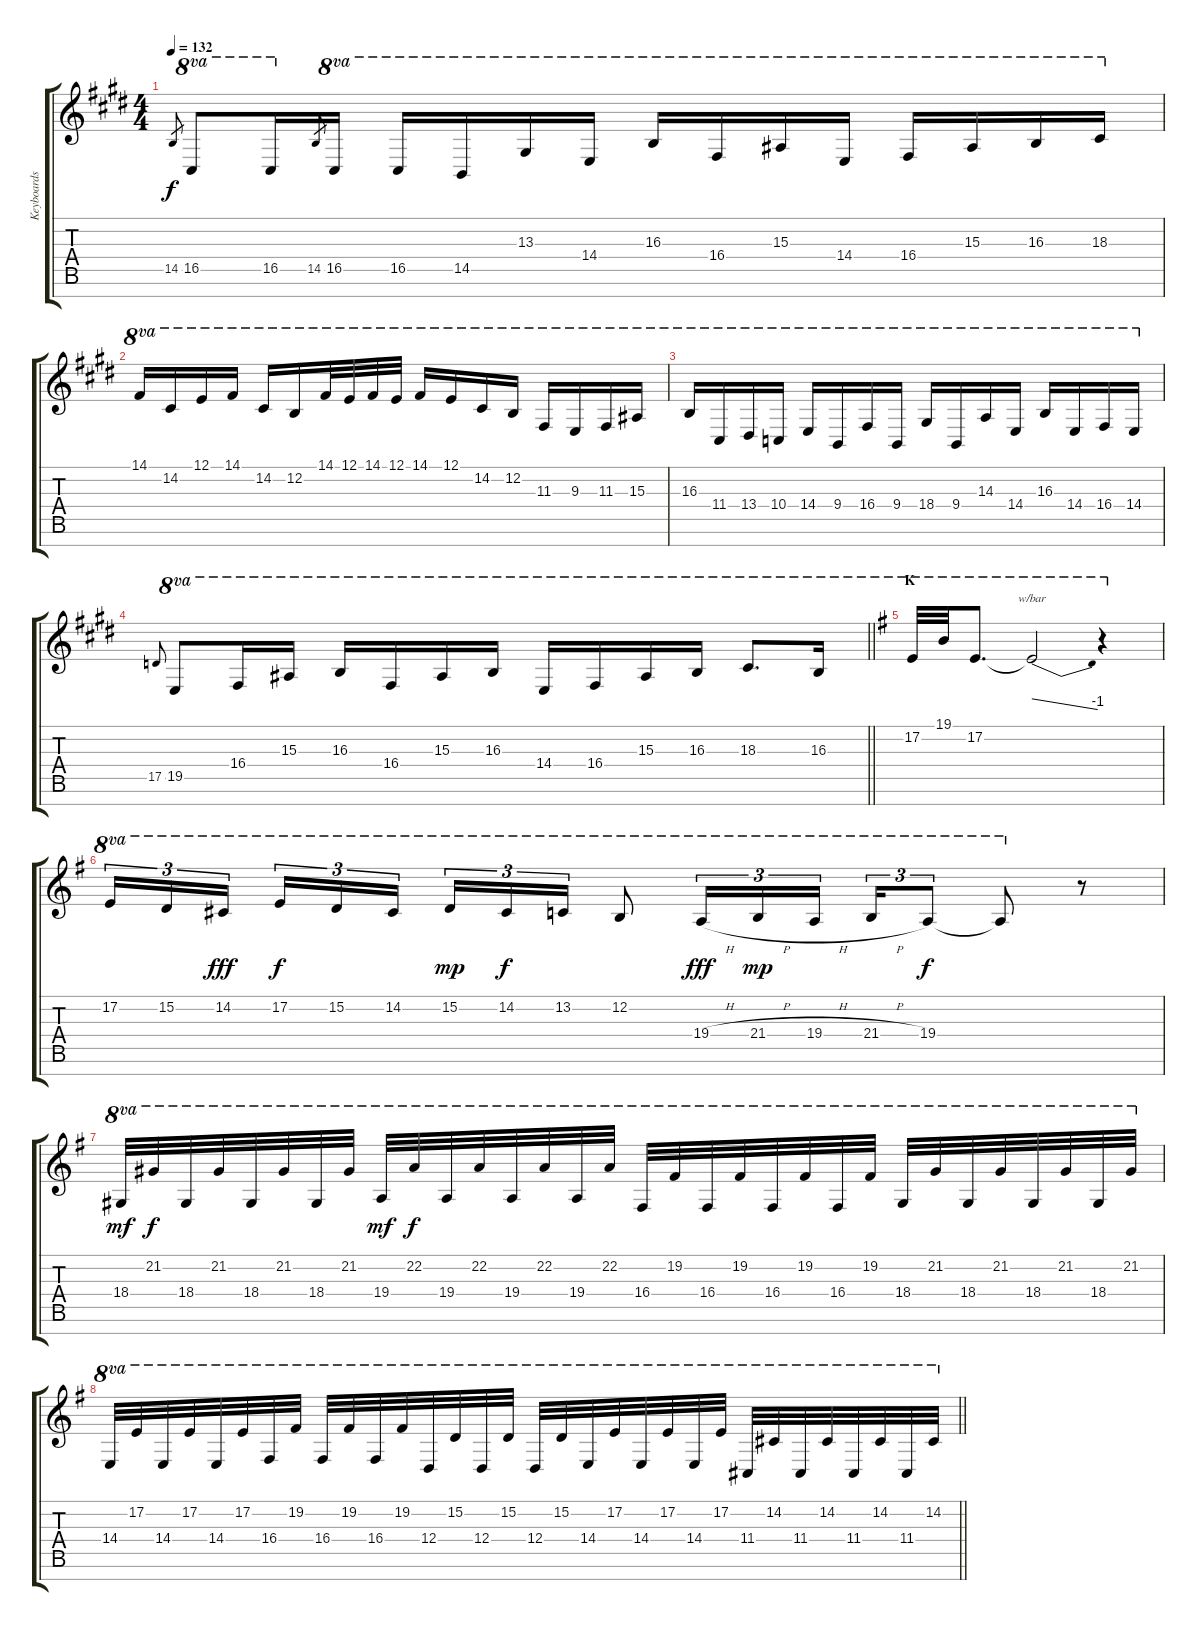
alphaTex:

\track ("Keyboards (high register)" "Keyboards ") {instrument acousticgrandpiano}
\staff {score tabs}
\tuning (E4 B3 G3 D3 A2 E2 B1) {hide}
\ts (4 4)
\tempo 132
\clef g2
\ks c#minor
14.5.8{gr dy f} 16.5.8{ot 8va} 16.5.16{ot 8va} 14.5.8{gr} 16.5.16{ot 8va} 16.5.16{ot 8va} 14.5.16{ot 8va} 13.3.16{ot 8va} 14.4.16{ot 8va} 16.3.16{ot 8va} 16.4.16{ot 8va} 15.3.16{ot 8va} 14.4.16{ot 8va} 16.4.16{ot 8va} 15.3.16{ot 8va} 16.3.16{ot 8va} 18.3.16{ot 8va} |
14.1.16{ot 8va} 14.2.16{ot 8va} 12.1.16{ot 8va} 14.1.16{ot 8va} 14.2.16{ot 8va} 12.2.16{ot 8va} 14.1.32{ot 8va} 12.1.32{ot 8va} 14.1.32{ot 8va} 12.1.32{ot 8va} 14.1.16{ot 8va} 12.1.16{ot 8va} 14.2.16{ot 8va} 12.2.16{ot 8va} 11.3.16{ot 8va} 9.3.16{ot 8va} 11.3.16{ot 8va} 15.3.16{ot 8va} |
16.3.16{ot 8va} 11.4.16{ot 8va} 13.4.16{ot 8va} 10.4.16{ot 8va} 14.4.16{ot 8va} 9.4.16{ot 8va} 16.4.16{ot 8va} 9.4.16{ot 8va} 18.4.16{ot 8va} 9.4.16{ot 8va} 14.3.16{ot 8va} 14.4.16{ot 8va} 16.3.16{ot 8va} 14.4.16{ot 8va} 16.4.16{ot 8va} 14.4.16{ot 8va} |
\barLineRight lightlight
17.5.8{gr onbeat} 19.5.8{ot 8va} 16.4.16{ot 8va} 15.3.16{ot 8va} 16.3.16{ot 8va} 16.4.16{ot 8va} 15.3.16{ot 8va} 16.3.16{ot 8va} 14.4.16{ot 8va} 16.4.16{ot 8va} 15.3.16{ot 8va} 16.3.16{ot 8va} 18.3.8{d ot 8va} 16.3.16{ot 8va} |
\section ("" "K")
\ks eminor
17.2.32{ot 8va} 19.1.32{ot 8va} 17.2.8{d ot 8va} 17.2{t}.2{tbe (dive default 0 0 60 -4) ot 8va} r.4{ot 8va} |
17.2.16{tu (3 2) ot 8va} 15.2.16{tu (3 2) ot 8va} 14.2.16{tu (3 2) ot 8va dy fff beam splitsecondary} 17.2.16{tu (3 2) ot 8va dy f} 15.2.16{tu (3 2) ot 8va} 14.2.16{tu (3 2) ot 8va} 15.2.16{tu (3 2) ot 8va dy mp} 14.2.16{tu (3 2) ot 8va dy f} 13.2.16{tu (3 2) ot 8va} 12.2.8{ot 8va} 19.4{h}.16{tu (3 2) ot 8va dy fff} 21.4{h}.16{tu (3 2) ot 8va dy mp} 19.4{h}.16{tu (3 2) ot 8va beam splitsecondary} 21.4{h}.16{tu (3 2) ot 8va} 19.4.8{tu (3 2) ot 8va dy f} 19.4{t}.8{ot 8va} r.8 |
18.4.32{ot 8va dy mf} 21.2.32{ot 8va dy f} 18.4.32{ot 8va} 21.2.32{ot 8va} 18.4.32{ot 8va} 21.2.32{ot 8va} 18.4.32{ot 8va} 21.2.32{ot 8va} 19.4.32{ot 8va dy mf} 22.2.32{ot 8va dy f} 19.4.32{ot 8va} 22.2.32{ot 8va} 19.4.32{ot 8va} 22.2.32{ot 8va} 19.4.32{ot 8va} 22.2.32{ot 8va} 16.4.32{ot 8va} 19.2.32{ot 8va} 16.4.32{ot 8va} 19.2.32{ot 8va} 16.4.32{ot 8va} 19.2.32{ot 8va} 16.4.32{ot 8va} 19.2.32{ot 8va} 18.4.32{ot 8va} 21.2.32{ot 8va} 18.4.32{ot 8va} 21.2.32{ot 8va} 18.4.32{ot 8va} 21.2.32{ot 8va} 18.4.32{ot 8va} 21.2.32{ot 8va} |
\barLineRight lightlight
14.4.32{ot 8va} 17.2.32{ot 8va} 14.4.32{ot 8va} 17.2.32{ot 8va} 14.4.32{ot 8va} 17.2.32{ot 8va} 16.4.32{ot 8va} 19.2.32{ot 8va} 16.4.32{ot 8va} 19.2.32{ot 8va} 16.4.32{ot 8va} 19.2.32{ot 8va} 12.4.32{ot 8va} 15.2.32{ot 8va} 12.4.32{ot 8va} 15.2.32{ot 8va} 12.4.32{ot 8va} 15.2.32{ot 8va} 14.4.32{ot 8va} 17.2.32{ot 8va} 14.4.32{ot 8va} 17.2.32{ot 8va} 14.4.32{ot 8va} 17.2.32{ot 8va} 11.4.32{ot 8va} 14.2.32{ot 8va} 11.4.32{ot 8va} 14.2.32{ot 8va} 11.4.32{ot 8va} 14.2.32{ot 8va} 11.4.32{ot 8va} 14.2.32{ot 8va}
